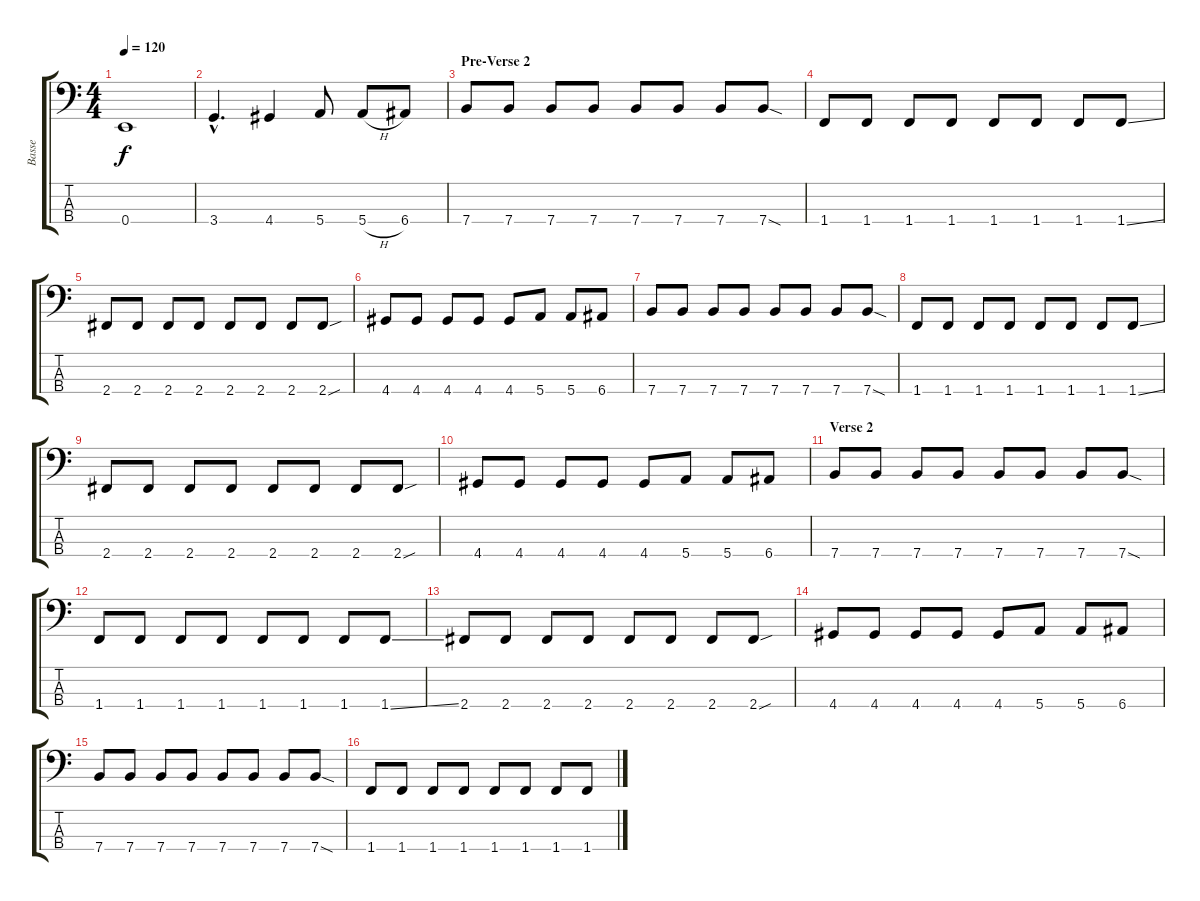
\track ("Basse" "Basse") {instrument synthbass2}
\staff {score tabs}
\tuning (G2 D2 A1 E1) {hide}
\ts (4 4)
\tempo 120
\clef f4
\ks c
0.4.1{dy f} |
3.4{hac}.4{d} 4.4.4 5.4.8 5.4{h}.8 6.4.8 |
\section ("" "Pre-Verse 2")
7.4.8 7.4.8 7.4.8 7.4.8 7.4.8 7.4.8 7.4.8 7.4{sod}.8 |
1.4.8 1.4.8 1.4.8 1.4.8 1.4.8 1.4.8 1.4.8 1.4{ss}.8 |
2.4.8 2.4.8 2.4.8 2.4.8 2.4.8 2.4.8 2.4.8 2.4{sou}.8 |
4.4.8 4.4.8 4.4.8 4.4.8 4.4.8 5.4.8 5.4.8 6.4.8 |
7.4.8 7.4.8 7.4.8 7.4.8 7.4.8 7.4.8 7.4.8 7.4{sod}.8 |
1.4.8 1.4.8 1.4.8 1.4.8 1.4.8 1.4.8 1.4.8 1.4{ss}.8 |
2.4.8 2.4.8 2.4.8 2.4.8 2.4.8 2.4.8 2.4.8 2.4{sou}.8 |
4.4.8 4.4.8 4.4.8 4.4.8 4.4.8 5.4.8 5.4.8 6.4.8 |
\section ("" "Verse 2")
7.4.8 7.4.8 7.4.8 7.4.8 7.4.8 7.4.8 7.4.8 7.4{sod}.8 |
1.4.8 1.4.8 1.4.8 1.4.8 1.4.8 1.4.8 1.4.8 1.4{ss}.8 |
2.4.8 2.4.8 2.4.8 2.4.8 2.4.8 2.4.8 2.4.8 2.4{sou}.8 |
4.4.8 4.4.8 4.4.8 4.4.8 4.4.8 5.4.8 5.4.8 6.4.8 |
7.4.8 7.4.8 7.4.8 7.4.8 7.4.8 7.4.8 7.4.8 7.4{sod}.8 |
1.4.8 1.4.8 1.4.8 1.4.8 1.4.8 1.4.8 1.4.8 1.4{ss}.8
